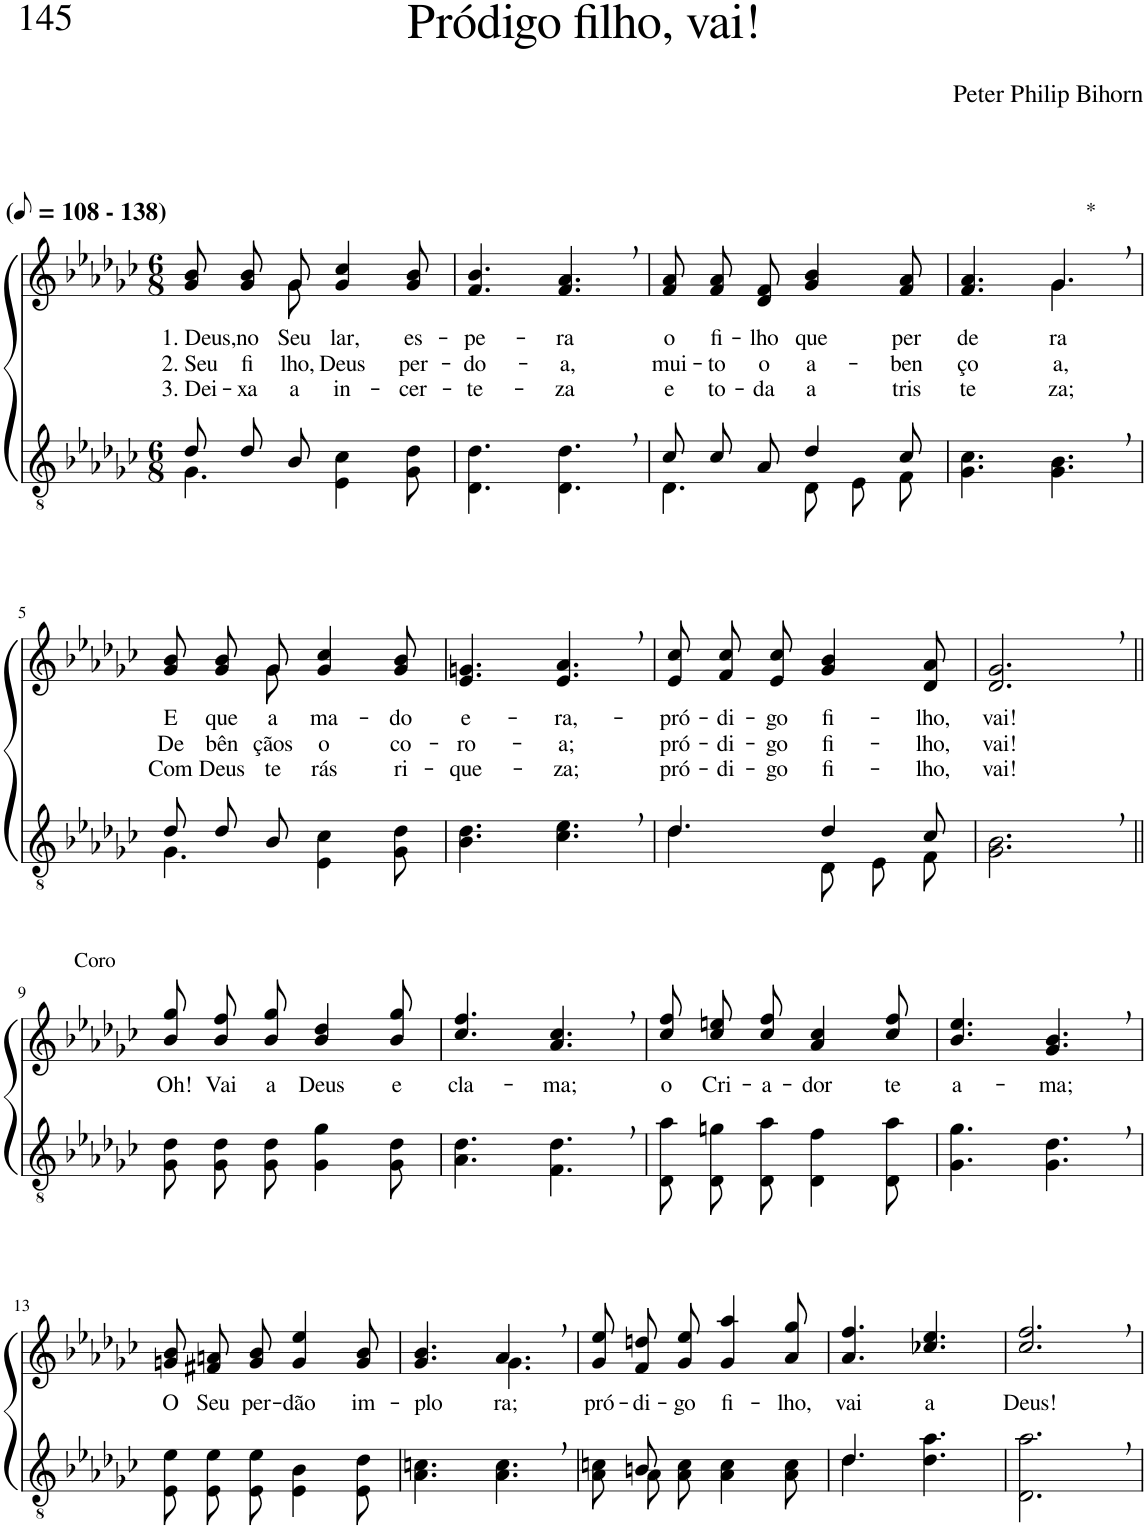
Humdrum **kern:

**kern	**kern	**text	**text	**text
*part2	*part1	*part1	*part1	*part1
*staff2	*staff1	*staff1	*staff1	*staff1
*I"Parte III e IV	*I"Parte I e II	*	*	*
*clefGv2	*clefG2	*	*	*
*Trd3c5	*Trd3c5	*	*	*
*k[b-e-a-d-g-c-]	*k[b-e-a-d-g-c-]	*	*	*
*M6/8	*M6/8	*	*	*
*MM54	*MM54	*	*	*
=1	=1	=1	=1	=1
*^	*	*	*	*
!	!	!LO:TX:a:B:t=(	!	!	!
!	!	!LO:TX:a:B:t=- 138)	!	!	!
!	!	!	!LO:LY:b	!LO:LY:b	!LO:LY:b
*	*	*^	*	*	*
8d-/L	4.G-\	8g-/ 8b-/L	4ryy	1. Deus,	2. Seu	3. Dei-
!	!	!	!	!LO:LY:b	!LO:LY:b	!LO:LY:b
8d-/	.	8g-/ 8b-/	.	no	fi-	-xa
!	!	!	!	!LO:LY:b	!LO:LY:b	!LO:LY:b
8B-/J	.	8g-/J	8g-\	Seu	-lho,	a
!	!	!	!	!LO:LY:b	!LO:LY:b	!LO:LY:b
4.ryy	4E-\ 4c-\	4g-/ 4cc-/	4.ryy	lar,	Deus	in-
!	!	!	!	!LO:LY:b	!LO:LY:b	!LO:LY:b
.	8G-\ 8d-\	8g-/ 8b-/	.	es-	per-	-cer-
*	*	*v	*v	*	*	*
=2	=2	=2	=2	=2	=2
!	!	!	!LO:LY:b	!LO:LY:b	!LO:LY:b
*v	*v	*	*	*	*
4.D-\ 4.d-\	4.f/ 4.b-/	-pe-	-do-	-te-
!	!	!LO:LY:b	!LO:LY:b	!LO:LY:b
4.D-\, 4.d-\,	4.f/, 4.a-/,	-ra	-a,	-za
=3	=3	=3	=3	=3
*^	*	*	*	*
!	!	!	!LO:LY:b	!LO:LY:b	!LO:LY:b
8c-/L	4.D-\	8f/ 8a-/L	o	mui-	e
!	!	!	!LO:LY:b	!LO:LY:b	!LO:LY:b
8c-/	.	8f/ 8a-/	fi-	-to	to-
!	!	!	!LO:LY:b	!LO:LY:b	!LO:LY:b
8A-/J	.	8d-/ 8f/J	-lho	o	-da
!	!	!	!LO:LY:b	!LO:LY:b	!LO:LY:b
4d-/	8D-\L	4g-/ 4b-/	que	a-	a
.	8E-\	.	.	.	.
!	!	!	!LO:LY:b	!LO:LY:b	!LO:LY:b
8c-/	8F\J	8f/ 8a-/	per-	-ben-	tris-
=4	=4	=4	=4	=4	=4
*	*	*^	*	*	*
!	!	!	!	!LO:LY:b	!LO:LY:b	!LO:LY:b
*v	*v	*	*	*	*	*
4.G-\ 4.c-\	4.ryy	4.f/ 4.a-/	-de-	-ço-	-te-
!	!LO:TX:a:t=*	!	!	!	!
!	!	!	!LO:LY:b	!LO:LY:b	!LO:LY:b
4.G-\, 4.B-\,	4.g-,\	4.g-/	-ra	-a,	-za;
!!LO:LB:g=z	!!
=5	=5	=5	=5	=5	=5
*^	*	*	*	*	*
!	!	!	!	!LO:LY:b	!LO:LY:b	!LO:LY:b
8d-/L	4.G-\	8g-/ 8b-/L	4ryy	E	De	Com
!	!	!	!	!LO:LY:b	!LO:LY:b	!LO:LY:b
8d-/	.	8g-/ 8b-/	.	que	bên-	Deus
!	!	!	!	!LO:LY:b	!LO:LY:b	!LO:LY:b
8B-/J	.	8g-/J	8g-\	a-	-çãos	te-
!	!	!	!	!LO:LY:b	!LO:LY:b	!LO:LY:b
4.ryy	4E-\ 4c-\	4g-/ 4cc-/	4.ryy	-ma-	o	-rás
!	!	!	!	!LO:LY:b	!LO:LY:b	!LO:LY:b
.	8G-\ 8d-\	8g-/ 8b-/	.	-do	co-	ri-
*	*	*v	*v	*	*	*
=6	=6	=6	=6	=6	=6
!	!	!	!LO:LY:b	!LO:LY:b	!LO:LY:b
*v	*v	*	*	*	*
4.B-\ 4.d-\	4.e-/ 4.gn/	e-	-ro-	-que-
!	!	!LO:LY:b	!LO:LY:b	!LO:LY:b
4.c-\, 4.e-\,	4.e-/, 4.a-/,	-ra,-	-a;	-za;
=7	=7	=7	=7	=7
*^	*	*	*	*
!	!	!	!LO:LY:b	!LO:LY:b	!LO:LY:b
4.d-/	4.d-\	8e-/ 8cc-/L	-pró-	pró-	pró-
!	!	!	!LO:LY:b	!LO:LY:b	!LO:LY:b
.	.	8f/ 8cc-/	-di-	-di-	-di-
!	!	!	!LO:LY:b	!LO:LY:b	!LO:LY:b
.	.	8e-/ 8cc-/J	-go	-go	-go
!	!	!	!LO:LY:b	!LO:LY:b	!LO:LY:b
4d-/	8D-\L	4g-/ 4b-/	fi-	fi-	fi-
.	8E-\	.	.	.	.
!	!	!	!LO:LY:b	!LO:LY:b	!LO:LY:b
8c-/	8F\J	8d-/ 8a-/	-lho,	-lho,	-lho,
=8	=8	=8	=8	=8	=8
!	!	!	!LO:LY:b	!LO:LY:b	!LO:LY:b
*v	*v	*	*	*	*
2.G-\, 2.B-\,	2.d-/, 2.g-/,	vai!	vai!	vai!
!!LO:LB:g=z
=9||	=9||	=9||	=9||	=9||
!	!LO:TX:a:t=Coro	!	!	!
!	!	!LO:LY:b	!	!
8G-\ 8d-\L	8b-\ 8gg-\L	Oh!	.	.
!	!	!LO:LY:b	!	!
8G-\ 8d-\	8b-\ 8ff\	Vai	.	.
!	!	!LO:LY:b	!	!
8G-\ 8d-\J	8b-\ 8gg-\J	a	.	.
!	!	!LO:LY:b	!	!
4G-\ 4g-\	4b-/ 4dd-/	Deus	.	.
!	!	!LO:LY:b	!	!
8G-\ 8d-\	8b-/ 8gg-/	e	.	.
=10	=10	=10	=10	=10
!	!	!LO:LY:b	!	!
4.A-\ 4.d-\	4.cc-/ 4.ff/	cla-	.	.
!	!	!LO:LY:b	!	!
4.F\, 4.d-\,	4.a-/, 4.cc-/,	-ma;	.	.
=11	=11	=11	=11	=11
!	!	!LO:LY:b	!	!
8D-\ 8a-\L	8cc-\ 8ff\L	o	.	.
!	!	!LO:LY:b	!	!
8D-\ 8gn\	8cc-\ 8een\	Cri-	.	.
!	!	!LO:LY:b	!	!
8D-\ 8a-\J	8cc-\ 8ff\J	-a-	.	.
!	!	!LO:LY:b	!	!
4D-\ 4f\	4a-/ 4cc-/	-dor	.	.
!	!	!LO:LY:b	!	!
8D-\ 8a-\	8cc-/ 8ff/	te	.	.
=12	=12	=12	=12	=12
!	!	!LO:LY:b	!	!
4.G-\ 4.g-\	4.b-/ 4.ee-/	a-	.	.
!	!	!LO:LY:b	!	!
4.G-\, 4.d-\,	4.g-/, 4.b-/,	-ma;	.	.
!!LO:LB:g=z
=13	=13	=13	=13	=13
!	!	!LO:LY:b	!	!
8E-/ 8e-/L	8gn/ 8b-/L	O	.	.
!	!	!LO:LY:b	!	!
8E-/ 8e-/	8f#X/ 8an/	Seu	.	.
!	!	!LO:LY:b	!	!
8E-/ 8e-/J	8g/ 8b-/J	per-	.	.
!	!	!LO:LY:b	!	!
4E-\ 4B-\	4g/ 4ee-/	-dão	.	.
!	!	!LO:LY:b	!	!
8E-\ 8d-\	8g/ 8b-/	im-	.	.
=14	=14	=14	=14	=14
!	!	!LO:LY:b	!	!
*	*^	*	*	*
4.A-\ 4.cn\	4.g-/ 4.b-/	4.ryy	-plo-	.	.
!	!	!	!LO:LY:b	!	!
4.A-\, 4.c\,	4.a-,/	4.g-\	-ra;	.	.
=15	=15	=15	=15	=15	=15
*^	*	*	*	*	*
!	!	!	!	!LO:LY:b	!	!
*	*	*v	*v	*	*	*
8ryy	8A-\ 8cn\L	8g-\ 8ee-\L	pró-	.	.
!	!	!	!LO:LY:b	!	!
8Bn/	8A-\	8f\ 8ddn\	-di-	.	.
!	!	!	!LO:LY:b	!	!
2ryy	8A-\ 8c\J	8g-\ 8ee-\J	-go	.	.
!	!	!	!LO:LY:b	!	!
.	4A-\ 4c\	4g-/ 4aa-/	fi-	.	.
!	!	!	!LO:LY:b	!	!
.	8A-\ 8c\	8a-/ 8gg-/	-lho,	.	.
=16	=16	=16	=16	=16	=16
!	!	!	!LO:LY:b	!	!
4.d-\	4.d-/	4.a-/ 4.ff/	vai	.	.
!	!	!	!LO:LY:b	!	!
4.d-\ 4.a-\	4.ryy	4.cc-X/ 4.ee-/	a	.	.
=17	=17	=17	=17	=17	=17
!	!	!	!LO:LY:b	!	!
*v	*v	*	*	*	*
2.D-\, 2.a-\,	2.cc-/, 2.ff/,	Deus!	.	.
=	=	=	=	=
*-	*-	*-	*-	*-
